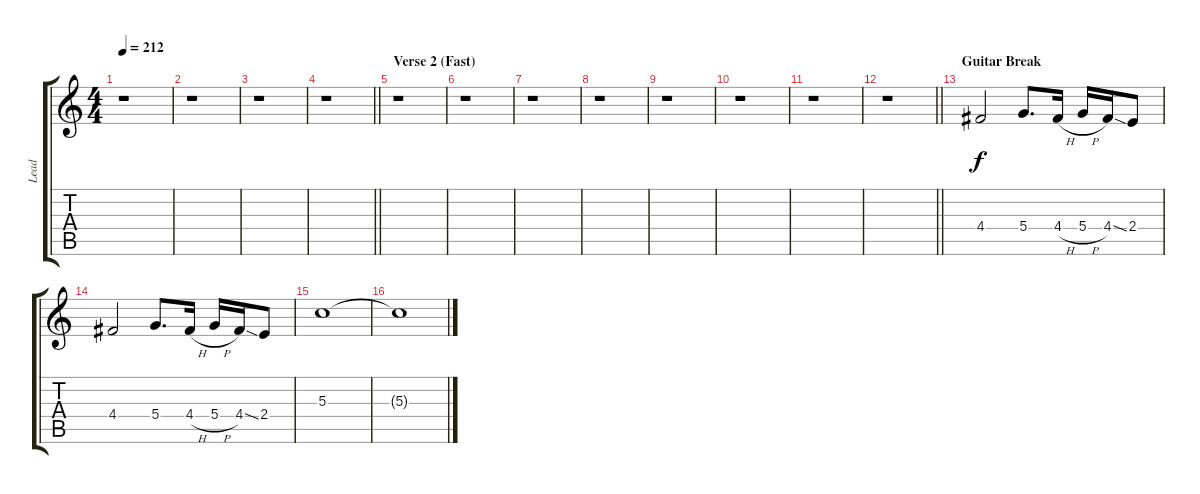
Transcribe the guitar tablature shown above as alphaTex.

\track ("Lead" "Lead") {instrument distortionguitar}
\staff {score tabs}
\tuning (E4 B3 G3 D3 A2 E2) {hide}
\ts (4 4)
\tempo 212
\clef g2
\ks c
r.1{dy f} |
r.1 |
r.1 |
\barLineRight lightlight
r.1 |
\section ("" "Verse 2 (Fast)")
r.1 |
r.1 |
r.1 |
r.1 |
r.1 |
r.1 |
r.1 |
\barLineRight lightlight
r.1 |
\section ("" "Guitar Break")
4.4.2 5.4.8{d} 4.4{h}.16 5.4{h}.16 4.4{ss}.16 2.4.8 |
4.4.2 5.4.8{d} 4.4{h}.16 5.4{h}.16 4.4{ss}.16 2.4.8 |
5.3.1 |
5.3{t}.1
